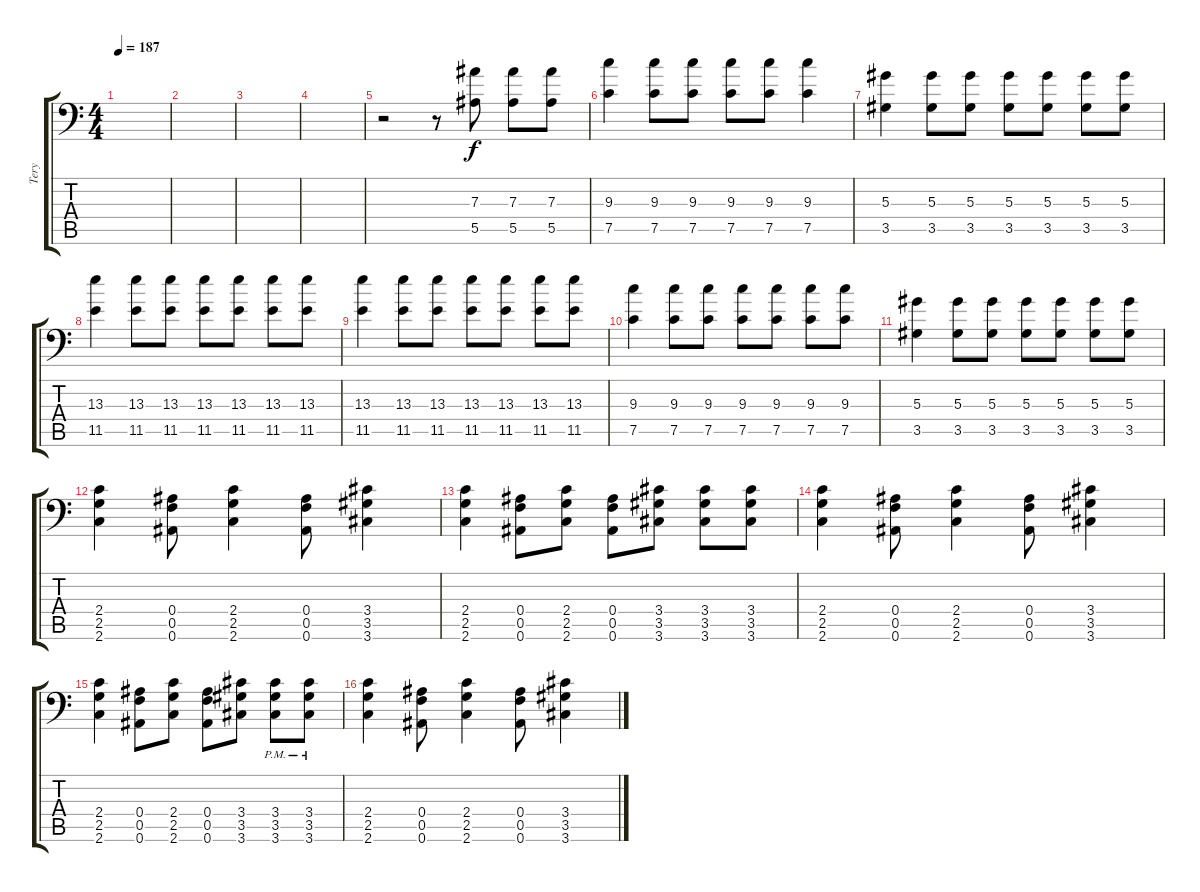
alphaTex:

\track ("Tery" "Tery") {instrument distortionguitar}
\staff {score tabs}
\tuning (C4 G3 Eb3 Bb2 F2 Bb1) {hide}
\ts (4 4)
\tempo 187
\clef f4
\ks c
|
|
|
|
r.2 r.8 (7.3 5.5).8 (7.3 5.5).8 (7.3 5.5).8 |
(9.3 7.5).4 (9.3 7.5).8 (9.3 7.5).8 (9.3 7.5).8 (9.3 7.5).8 (9.3 7.5).4 |
(5.3 3.5).4 (5.3 3.5).8 (5.3 3.5).8 (5.3 3.5).8 (5.3 3.5).8 (5.3 3.5).8 (5.3 3.5).8 |
(13.3 11.5).4 (13.3 11.5).8 (13.3 11.5).8 (13.3 11.5).8 (13.3 11.5).8 (13.3 11.5).8 (13.3 11.5).8 |
(13.3 11.5).4 (13.3 11.5).8 (13.3 11.5).8 (13.3 11.5).8 (13.3 11.5).8 (13.3 11.5).8 (13.3 11.5).8 |
(9.3 7.5).4 (9.3 7.5).8 (9.3 7.5).8 (9.3 7.5).8 (9.3 7.5).8 (9.3 7.5).8 (9.3 7.5).8 |
(5.3 3.5).4 (5.3 3.5).8 (5.3 3.5).8 (5.3 3.5).8 (5.3 3.5).8 (5.3 3.5).8 (5.3 3.5).8 |
(2.4 2.5 2.6).4 (0.4 0.5 0.6).8 (2.4 2.5 2.6).4 (0.4 0.5 0.6).8 (3.4 3.5 3.6).4 |
(2.4 2.5 2.6).4 (0.4 0.5 0.6).8 (2.4 2.5 2.6).8 (0.4 0.5 0.6).8 (3.4 3.5 3.6).8 (3.4 3.5 3.6).8 (3.4 3.5 3.6).8 |
(2.4 2.5 2.6).4 (0.4 0.5 0.6).8 (2.4 2.5 2.6).4 (0.4 0.5 0.6).8 (3.4 3.5 3.6).4 |
(2.4 2.5 2.6).4 (0.4 0.5 0.6).8 (2.4 2.5 2.6).8 (0.4 0.5 0.6).8 (3.4 3.5 3.6).8 (3.4{pm} 3.5{pm} 3.6{pm}).8 (3.4{pm} 3.5{pm} 3.6{pm}).8 |
(2.4 2.5 2.6).4 (0.4 0.5 0.6).8 (2.4 2.5 2.6).4 (0.4 0.5 0.6).8 (3.4 3.5 3.6).4
